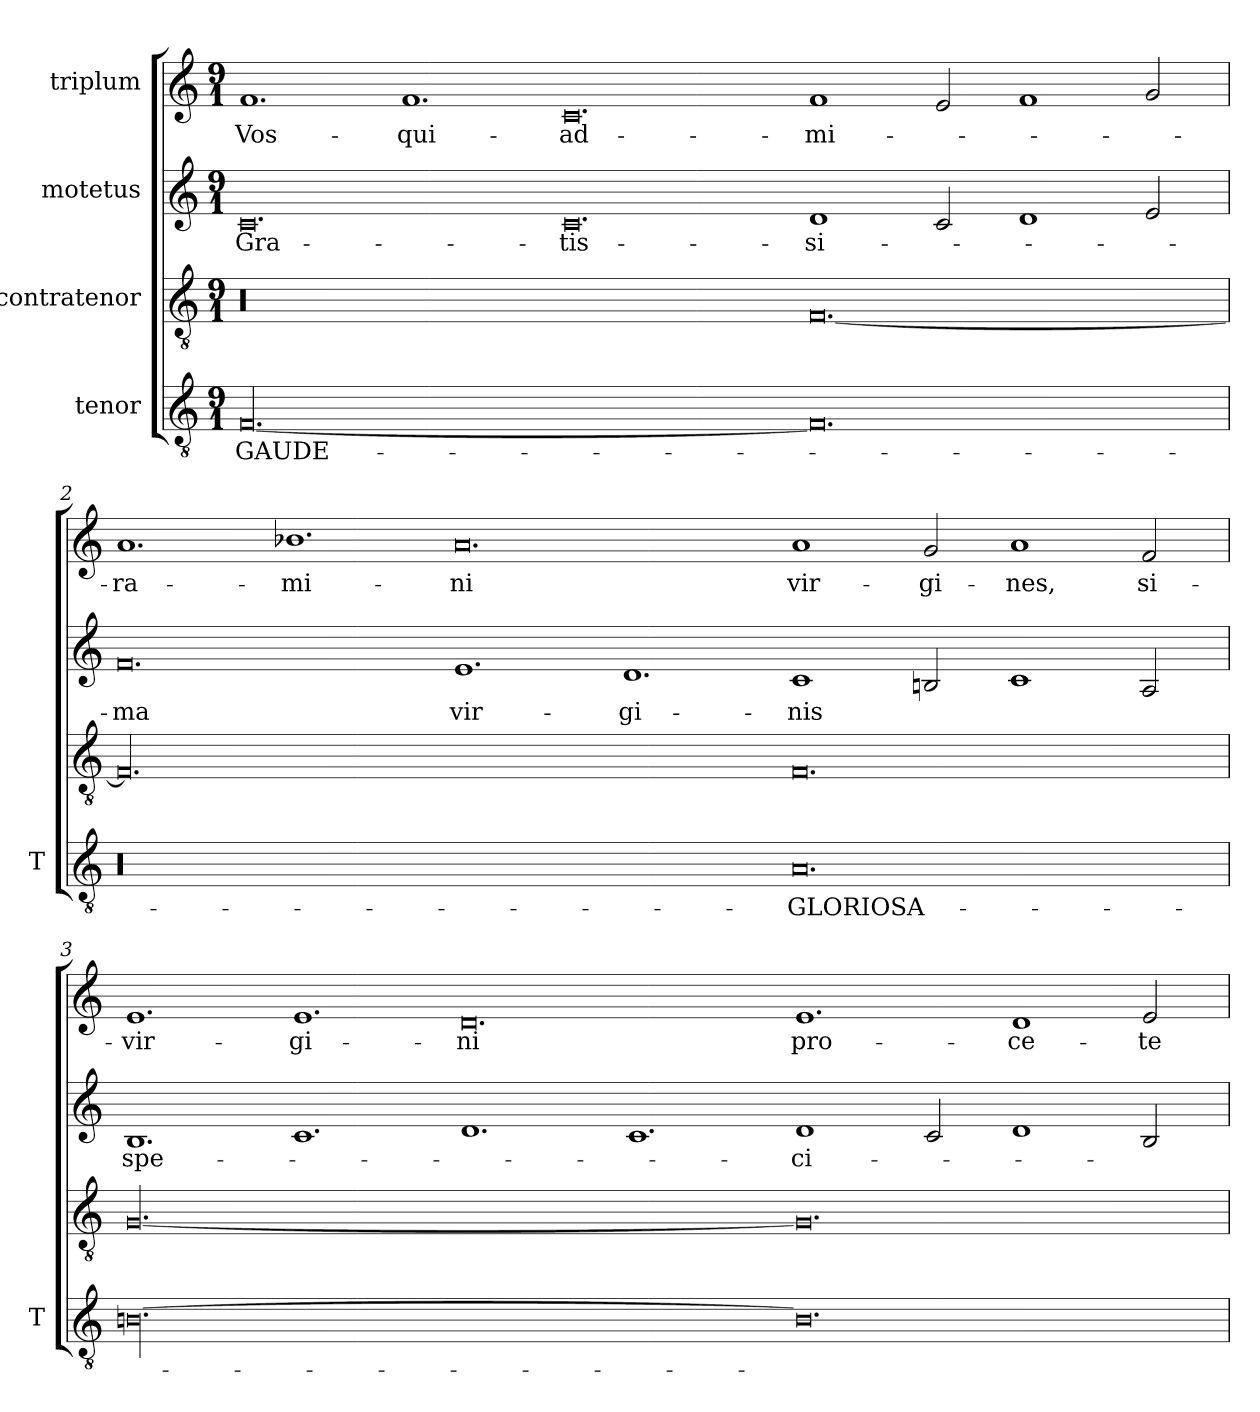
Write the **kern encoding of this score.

**kern	**text	**kern	**kern	**text	**kern	**text
*part4	*part4	*part3	*part2	*part2	*part1	*part1
*staff4	*staff4	*staff3	*staff2	*staff2	*staff1	*staff1
*I"tenor	*	*I"contratenor	*I"motetus	*	*I"triplum	*
*I'T	*	*	*	*	*	*
*clefGv2	*	*clefGv2	*clefG2	*	*clefG2	*
*k[]	*	*k[]	*k[]	*	*k[]	*
*C:	*	*C:	*C:	*	*C:	*
*M9/1	*	*M9/1	*M9/1	*	*M9/1	*
=1	=1	=1	=1	=1	=1	=1
[00.F/	GAUDE-	00.r	0.c/	Gra-	1.f/	Vos-
.	.	.	.	.	1.f/	qui-
.	.	.	0.c/	-tis-	0.c/	ad-
0.F/]	.	[0.F/	1d/	-si-	1f/	-mi-
.	.	.	2c/	.	2e/	.
.	.	.	1d/	.	1f/	.
.	.	.	2e/	.	2g/	.
=2	=2	=2	=2	=2	=2	=2
00.r	.	00.F/]	0.f/	-ma	1.a/	-ra-
.	.	.	.	.	1.b-X\	-mi-
.	.	.	1.e/	vir-	0.a/	-ni
.	.	.	1.d/	-gi-	.	.
0.A/	GLORIOSA-	0.F/	1c/	-nis	1a/	vir-
.	.	.	2Bn/	.	2g/	-gi-
.	.	.	1c/	.	1a/	-nes,
.	.	.	2A/	.	2f/	si-
!!LO:LB:g=z
=3	=3	=3	=3	=3	=3	=3
[00.Bn\	.	[00.G/	1.B/	spe-	1.e/	vir-
.	.	.	1.c/	.	1.e/	-gi-
.	.	.	1.d/	.	0.d/	-ni
.	.	.	1.c/	.	.	.
0.B\]	.	0.G/]	1d/	-ci-	1.e/	pro-
.	.	.	2c/	.	.	.
.	.	.	1d/	.	1d/	ce-
.	.	.	2B/	.	2e/	-te-
=	=	=	=	=	=	=
*-	*-	*-	*-	*-	*-	*-
